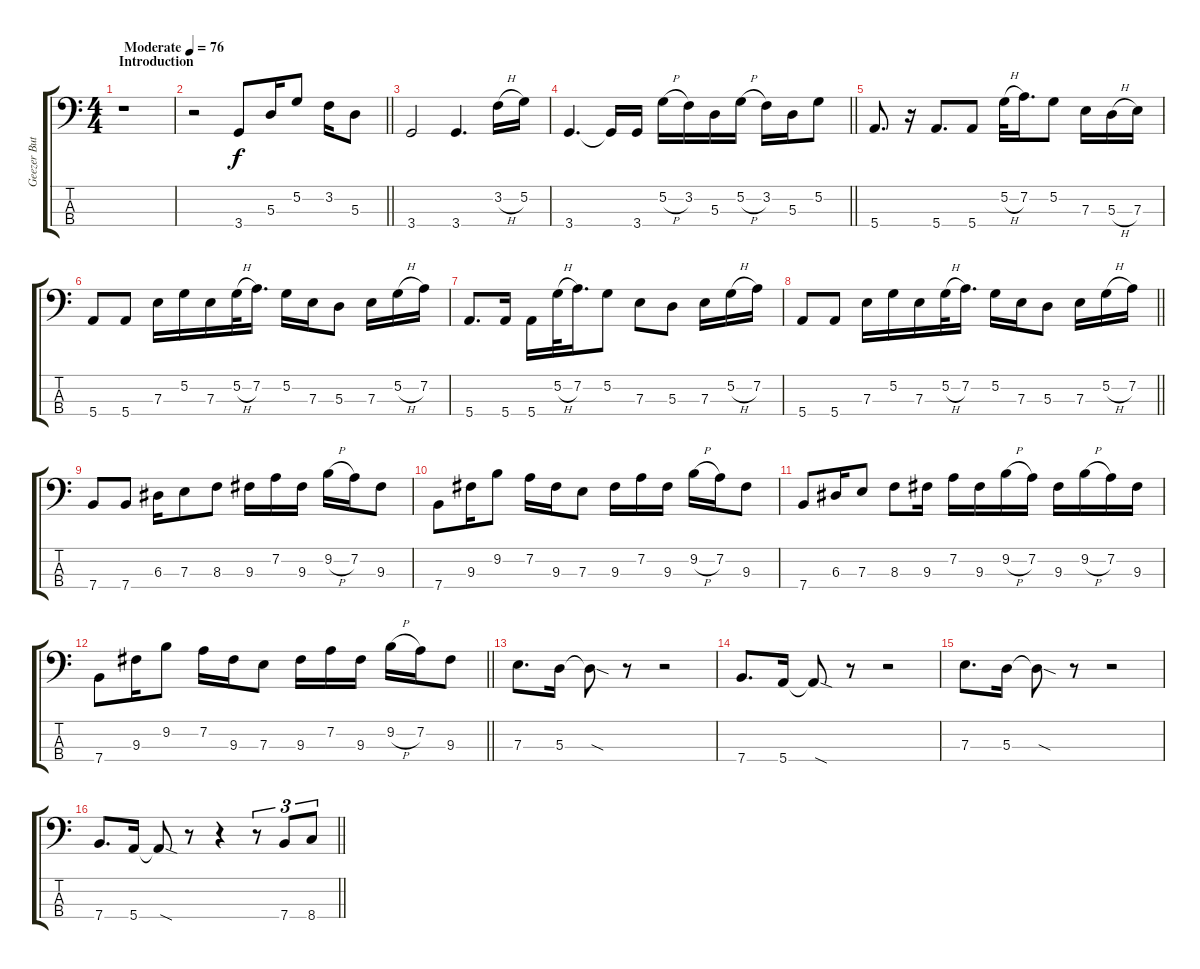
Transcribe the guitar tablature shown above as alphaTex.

\track ("Geezer Butler - Bass" "Geezer But") {instrument electricbassfinger}
\staff {score tabs}
\tuning (G2 D2 A1 E1) {hide}
\ts (4 4)
\section ("" "Introduction")
\tempo (76 "Moderate")
\clef f4
\ks c
r.1{dy f instrument electricbassfinger} |
\barLineRight lightlight
r.2 3.4.8 5.3.16 5.2.8 3.2.16 5.3.8 |
3.4.2 3.4.4{d} 3.2{h}.16 5.2.16 |
\barLineRight lightlight
3.4.4{d} 3.4{t}.16 3.4.16 5.2{h}.16 3.2.16 5.3.16 5.2{h}.16 3.2.16 5.3.16 5.2.8 |
5.4.8{d} r.16 5.4.8{d} 5.4.8 5.2{h}.32 7.2.16{d} 5.2.8 7.3.16 5.3{h}.16 7.3.16 |
5.4.8 5.4.8 7.3.16 5.2.16 7.3.16 5.2{h}.32 7.2.16{d} 5.2.16 7.3.16 5.3.8 7.3.16 5.2{h}.16 7.2.16 |
5.4.8{d} 5.4.16 5.4.16 5.2{h}.32 7.2.16{d} 5.2.8 7.3.8 5.3.8 7.3.16 5.2{h}.16 7.2.16 |
\barLineRight lightlight
5.4.8 5.4.8 7.3.16 5.2.16 7.3.16 5.2{h}.32 7.2.16{d} 5.2.16 7.3.16 5.3.8 7.3.16 5.2{h}.16 7.2.16 |
7.4.8 7.4.8 6.3.16 7.3.8 8.3.8 9.3.16 7.2.16 9.3.16 9.2{h}.16 7.2.16 9.3.8 |
7.4.8 9.3.16 9.2.8 7.2.16 9.3.16 7.3.8 9.3.16 7.2.16 9.3.16 9.2{h}.16 7.2.16 9.3.8 |
7.4.8 6.3.16 7.3.8 8.3.8 9.3.16 7.2.16 9.3.16 9.2{h}.16 7.2.16 9.3.16 9.2{h}.16 7.2.16 9.3.16 |
\barLineRight lightlight
7.4.8 9.3.16 9.2.8 7.2.16 9.3.16 7.3.8 9.3.16 7.2.16 9.3.16 9.2{h}.16 7.2.16 9.3.8 |
7.3.8{d} 5.3.16 5.3{sod t}.8 r.8 r.2 |
7.4.8{d} 5.4.16 5.4{sod t}.8 r.8 r.2 |
7.3.8{d} 5.3.16 5.3{sod t}.8 r.8 r.2 |
\barLineRight lightlight
7.4.8{d} 5.4.16 5.4{sod t}.8 r.8 r.4 r.8{tu (3 2)} 7.4.8{tu (3 2)} 8.4.8{tu (3 2)}
